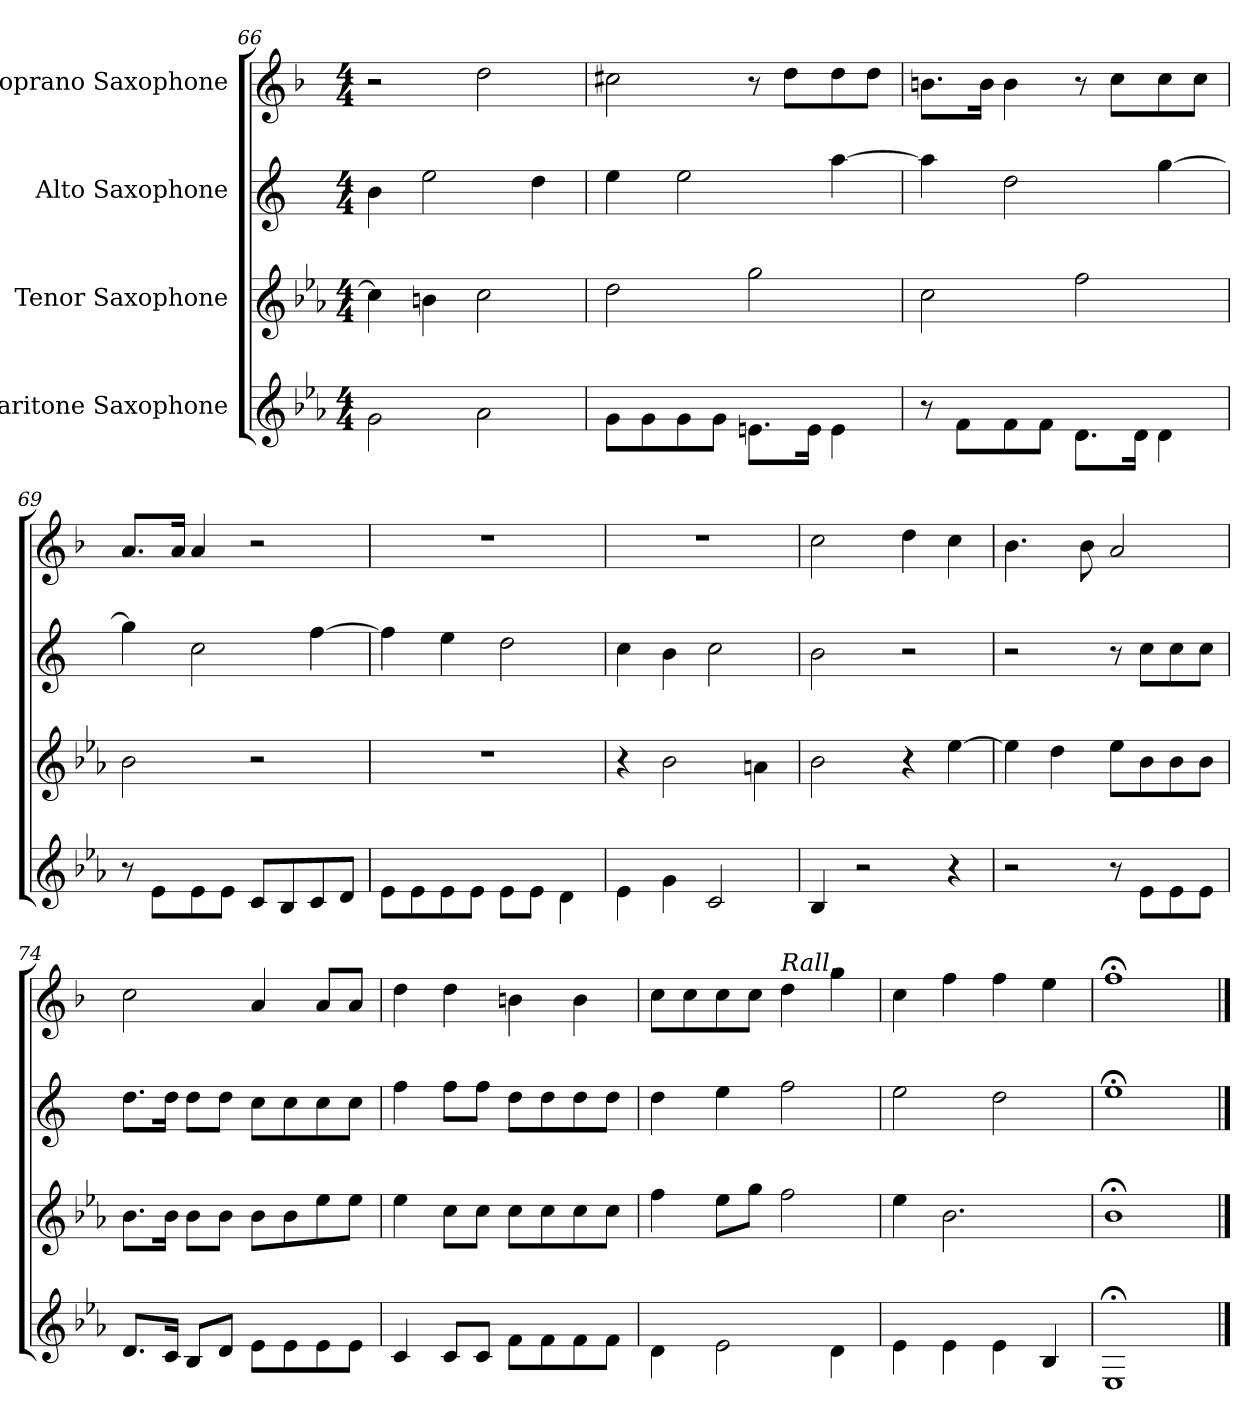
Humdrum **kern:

**kern	**kern	**kern	**kern
*part4	*part3	*part2	*part1
*staff4	*staff3	*staff2	*staff1
*I"Baritone Saxophone	*I"Tenor Saxophone	*I"Alto Saxophone	*I"Soprano Saxophone
*clefG2	*clefG2	*clefG2	*clefG2
*ITrd12c21	*ITrd8c14	*ITrd5c9	*ITrd1c2
*k[b-e-a-]	*k[b-e-a-]	*k[b-e-a-]	*k[b-e-a-]
*M4/4	*M4/4	*M4/4	*M4/4
=66	=66	=66	=66
2G\	4c\]	4d\	2r
.	4Bn\	2g\	.
2A-\	2c\	.	2cc\
.	.	4f\	.
=67	=67	=67	=67
8G\L	2d\	4g\	2bn\
8G\	.	.	.
8G\	.	2g\	.
8G\J	.	.	.
8.En\L	2g\	.	8r
.	.	.	8cc\L
16E\Jk	.	.	.
4E\	.	[4cc\	8cc\
.	.	.	8cc\J
=68	=68	=68	=68
8r	2c\	4cc\]	8.an\L
8F\L	.	.	.
.	.	.	16a\Jk
8F\	.	2f\	4a\
8F\J	.	.	.
8.D\L	2f\	.	8r
.	.	.	8b-\L
16D\Jk	.	.	.
4D\	.	[4b-\	8b-\
.	.	.	8b-\J
!!LO:LB:g=z
=69	=69	=69	=69
8r	2B-\	4b-\]	8.g/L
8E-\L	.	.	.
.	.	.	16g/Jk
8E-\	.	2e-\	4g/
8E-\J	.	.	.
8C/L	2r	.	2r
8BB-/	.	.	.
8C/	.	[4a-\	.
8D/J	.	.	.
=70	=70	=70	=70
8E-\L	1r	4a-\]	1r
8E-\	.	.	.
8E-\	.	4g\	.
8E-\J	.	.	.
8E-\L	.	2f\	.
8E-\J	.	.	.
4D\	.	.	.
=71	=71	=71	=71
4E-\	4r	4e-\	1r
4G\	2B-\	4d\	.
2C/	.	2e-\	.
.	4An\	.	.
=72	=72	=72	=72
4BB-/	2B-\	2d\	2b-\
2r	.	.	.
.	4r	2r	4cc\
4r	[4e-\	.	4b-\
=73	=73	=73	=73
2r	4e-\]	2r	4.a-\
.	4d\	.	.
.	.	.	8a-\
8r	8e-\L	8r	2g/
8E-\L	8B-\	8e-\L	.
8E-\	8B-\	8e-\	.
8E-\J	8B-\J	8e-\J	.
=74	=74	=74	=74
8.D/L	8.B-\L	8.f\L	2b-\
16C/Jk	16B-\Jk	16f\Jk	.
8BB-/L	8B-\L	8f\L	.
8D/J	8B-\J	8f\J	.
8E-\L	8B-\L	8e-\L	4g/
8E-\	8B-\	8e-\	.
8E-\	8e-\	8e-\	8g/L
8E-\J	8e-\J	8e-\J	8g/J
!!LO:LB:g=z
=75	=75	=75	=75
4C/	4e-\	4a-\	4cc\
8C/L	8c\L	8a-\L	4cc\
8C/J	8c\J	8a-\J	.
8F\L	8c\L	8f\L	4an\
8F\	8c\	8f\	.
8F\	8c\	8f\	4a\
8F\J	8c\J	8f\J	.
=76	=76	=76	=76
4D\	4f\	4f\	8b-\L
.	.	.	8b-\
2E-\	8e-\L	4g\	8b-\
.	8g\J	.	8b-\J
!	!	!	!LO:TX:i:t=Rall.
.	2f\	2a-\	4cc\
4D\	.	.	4ff\
=77	=77	=77	=77
*	*	*	*MM80
4E-\	4e-\	2g\	4b-\
4E-\	2.B-\	.	4ee-\
*	*	*	*MM50
4E-\	.	2f\	4ee-\
4BB-/	.	.	4dd\
=78	=78	=78	=78
1EE-;	1B-;<	1g;<	1ee-;<
==	==	==	==
*-	*-	*-	*-
